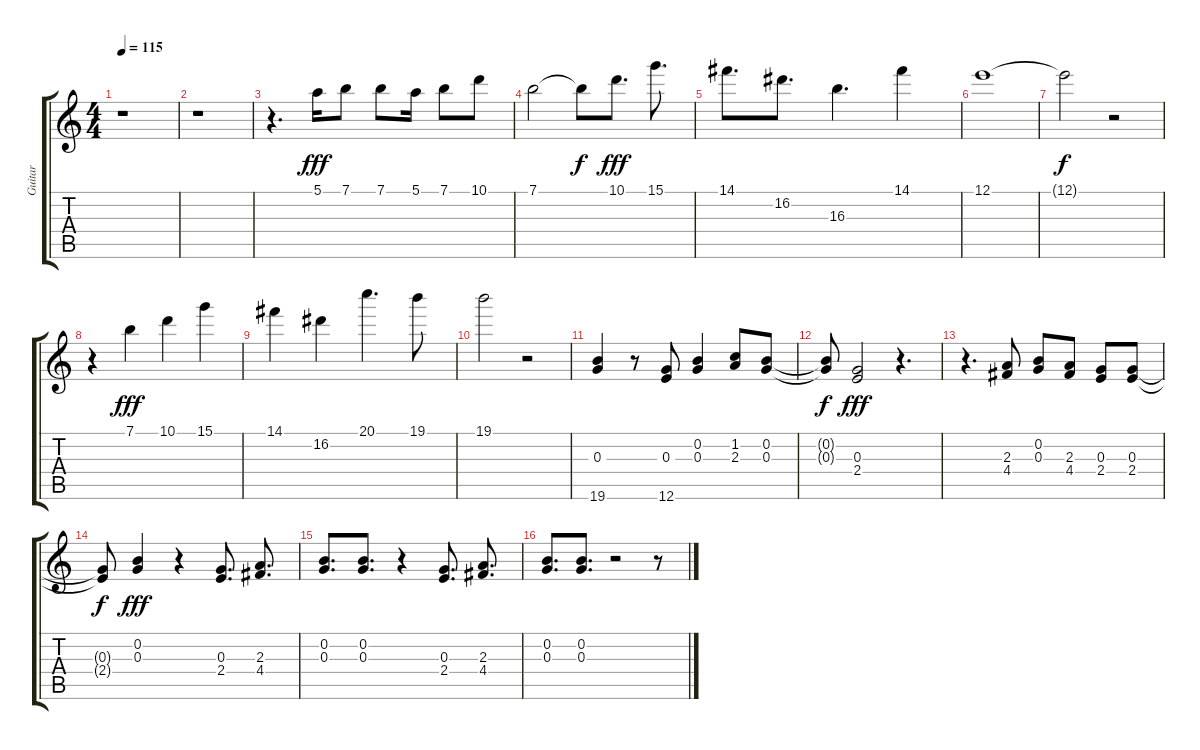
\track ("Guitar" "Guitar") {instrument electricguitarclean}
\staff {score tabs}
\tuning (E4 B3 G3 D3 A2 E2) {hide}
\ts (4 4)
\tempo 115
\clef g2
\ks c
r.1{dy mf} |
r.1 |
r.4{d} 5.1.16{dy fff} 7.1.8 7.1.8 5.1.16 7.1.8 10.1.8 |
7.1.2 7.1{t}.8{dy f} 10.1.8{d dy fff} 15.1.8{d} |
14.1.8{d} 16.2.8{d} 16.3.4{d} 14.1.4 |
12.1.1 |
12.1{t}.2{dy f} r.2 |
r.4 7.1.4{dy fff} 10.1.4 15.1.4 |
14.1.4 16.2.4 20.1.4{d} 19.1.8 |
19.1.2 r.2 |
(0.3 19.6).4 r.8 (0.3 12.6).8 (0.2 0.3).4 (1.2 2.3).8 (0.2 0.3).8 |
(0.2{t} 0.3{t}).8{dy f} (0.3 2.4).2{dy fff} r.4{d} |
r.4{d} (2.3 4.4).8 (0.2 0.3).8 (2.3 4.4).8 (0.3 2.4).8 (0.3 2.4).8 |
(0.3{t} 2.4{t}).8{dy f} (0.2 0.3).4{dy fff} r.4 (0.3 2.4).8{d} (2.3 4.4).8{d} |
(0.2 0.3).8{d} (0.2 0.3).8{d} r.4 (0.3 2.4).8{d} (2.3 4.4).8{d} |
(0.2 0.3).8{d} (0.2 0.3).8{d} r.2 r.8
